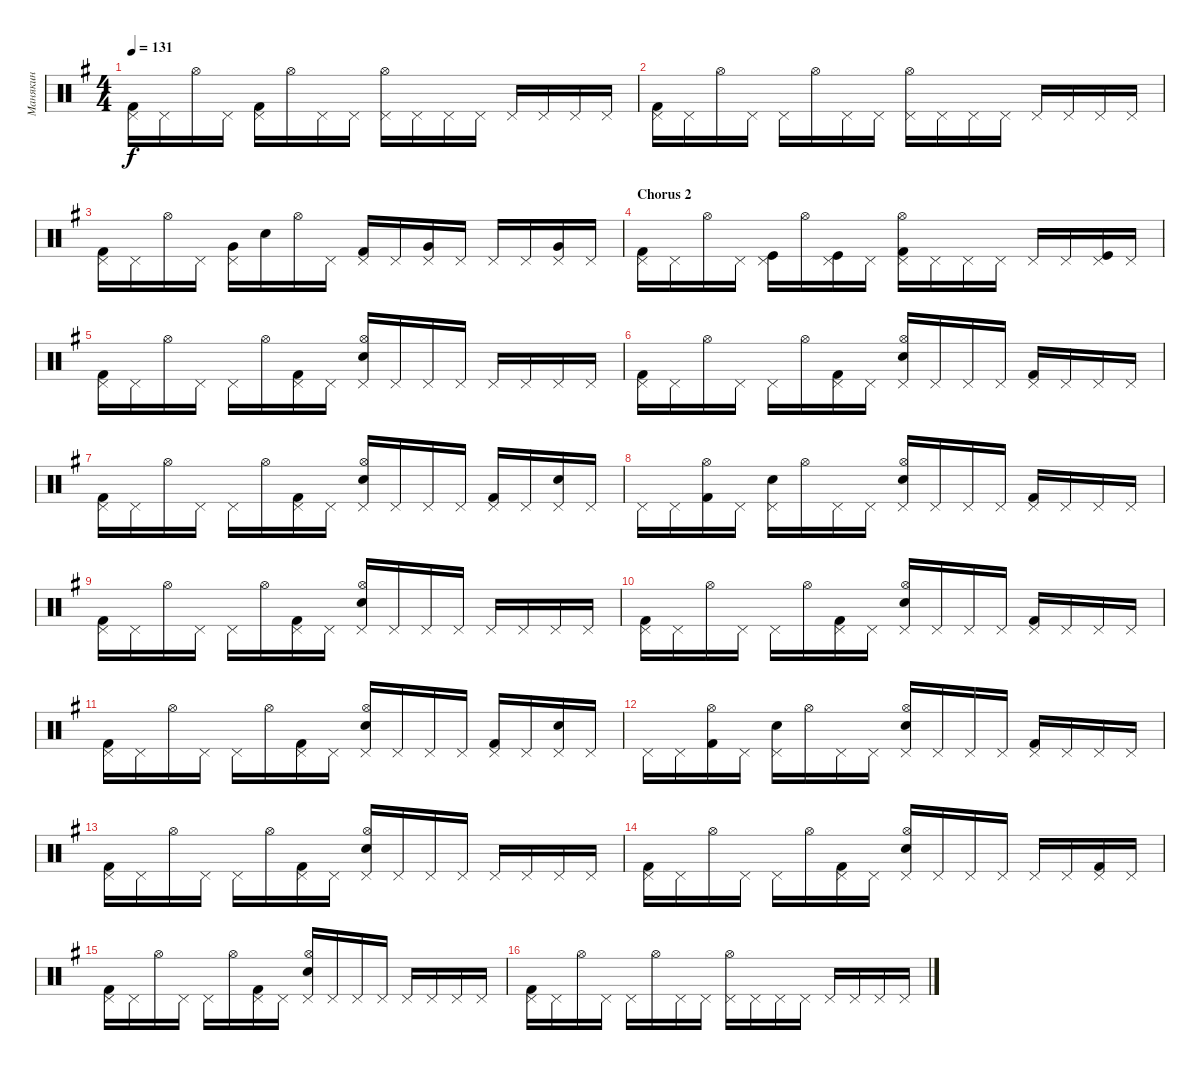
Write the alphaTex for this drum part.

\track ("Манякин" "Манякин") {instrument percussion}
\staff {score}
\articulation defaults
\ts (4 4)
\tempo 131
\clef neutral
\ks g
("Pedal Hi-Hat (hit)" "Kick (hit) 2").16{dy f} "Pedal Hi-Hat (hit)".16 "Hi-Hat (open)".16 "Pedal Hi-Hat (hit)".16 ("Pedal Hi-Hat (hit)" "Kick (hit) 2").16 "Hi-Hat (open)".16 "Pedal Hi-Hat (hit)".16 "Pedal Hi-Hat (hit)".16 ("Pedal Hi-Hat (hit)" "Hi-Hat (open)").16 "Pedal Hi-Hat (hit)".16 "Pedal Hi-Hat (hit)".16 "Pedal Hi-Hat (hit)".16 "Pedal Hi-Hat (hit)".16 "Pedal Hi-Hat (hit)".16 "Pedal Hi-Hat (hit)".16 "Pedal Hi-Hat (hit)".16 |
("Pedal Hi-Hat (hit)" "Kick (hit) 2").16 "Pedal Hi-Hat (hit)".16 "Hi-Hat (open)".16 "Pedal Hi-Hat (hit)".16 "Pedal Hi-Hat (hit)".16 "Hi-Hat (open)".16 "Pedal Hi-Hat (hit)".16 "Pedal Hi-Hat (hit)".16 ("Pedal Hi-Hat (hit)" "Hi-Hat (open)").16 "Pedal Hi-Hat (hit)".16 "Pedal Hi-Hat (hit)".16 "Pedal Hi-Hat (hit)".16 "Pedal Hi-Hat (hit)".16 "Pedal Hi-Hat (hit)".16 "Pedal Hi-Hat (hit)".16 "Pedal Hi-Hat (hit)".16 |
("Pedal Hi-Hat (hit)" "Kick (hit) 2").16 "Pedal Hi-Hat (hit)".16 "Hi-Hat (open)".16 "Pedal Hi-Hat (hit)".16 ("Pedal Hi-Hat (hit)" "Very Low Tom (hit)").16 "Snare (hit)".16 "Hi-Hat (open)".16 "Pedal Hi-Hat (hit)".16 ("Pedal Hi-Hat (hit)" "Kick (hit) 2").16 "Pedal Hi-Hat (hit)".16 ("Pedal Hi-Hat (hit)" "Very Low Tom (hit)").16 "Pedal Hi-Hat (hit)".16 "Pedal Hi-Hat (hit)".16 "Pedal Hi-Hat (hit)".16 ("Pedal Hi-Hat (hit)" "Very Low Tom (hit)").16 "Pedal Hi-Hat (hit)".16 |
\section ("" "Chorus 2")
("Pedal Hi-Hat (hit)" "Kick (hit) 2").16 "Pedal Hi-Hat (hit)".16 "Hi-Hat (open)".16 "Pedal Hi-Hat (hit)".16 ("Pedal Hi-Hat (hit)" "Kick (hit)").16 "Hi-Hat (open)".16 ("Pedal Hi-Hat (hit)" "Kick (hit)").16 "Pedal Hi-Hat (hit)".16 ("Pedal Hi-Hat (hit)" "Hi-Hat (open)" "Kick (hit) 2").16 "Pedal Hi-Hat (hit)".16 "Pedal Hi-Hat (hit)".16 "Pedal Hi-Hat (hit)".16 "Pedal Hi-Hat (hit)".16 "Pedal Hi-Hat (hit)".16 ("Pedal Hi-Hat (hit)" "Kick (hit)").16 "Pedal Hi-Hat (hit)".16 |
("Pedal Hi-Hat (hit)" "Kick (hit) 2").16 "Pedal Hi-Hat (hit)".16 "Hi-Hat (open)".16 "Pedal Hi-Hat (hit)".16 "Pedal Hi-Hat (hit)".16 "Hi-Hat (open)".16 ("Pedal Hi-Hat (hit)" "Kick (hit) 2").16 "Pedal Hi-Hat (hit)".16 ("Pedal Hi-Hat (hit)" "Hi-Hat (open)" "Snare (hit) 2").16 "Pedal Hi-Hat (hit)".16 "Pedal Hi-Hat (hit)".16 "Pedal Hi-Hat (hit)".16 "Pedal Hi-Hat (hit)".16 "Pedal Hi-Hat (hit)".16 "Pedal Hi-Hat (hit)".16 "Pedal Hi-Hat (hit)".16 |
("Pedal Hi-Hat (hit)" "Kick (hit) 2").16 "Pedal Hi-Hat (hit)".16 "Hi-Hat (open)".16 "Pedal Hi-Hat (hit)".16 "Pedal Hi-Hat (hit)".16 "Hi-Hat (open)".16 ("Pedal Hi-Hat (hit)" "Kick (hit) 2").16 "Pedal Hi-Hat (hit)".16 ("Pedal Hi-Hat (hit)" "Hi-Hat (open)" "Snare (hit) 2").16 "Pedal Hi-Hat (hit)".16 "Pedal Hi-Hat (hit)".16 "Pedal Hi-Hat (hit)".16 ("Pedal Hi-Hat (hit)" "Kick (hit) 2").16 "Pedal Hi-Hat (hit)".16 "Pedal Hi-Hat (hit)".16 "Pedal Hi-Hat (hit)".16 |
("Pedal Hi-Hat (hit)" "Kick (hit) 2").16 "Pedal Hi-Hat (hit)".16 "Hi-Hat (open)".16 "Pedal Hi-Hat (hit)".16 "Pedal Hi-Hat (hit)".16 "Hi-Hat (open)".16 ("Pedal Hi-Hat (hit)" "Kick (hit) 2").16 "Pedal Hi-Hat (hit)".16 ("Pedal Hi-Hat (hit)" "Hi-Hat (open)" "Snare (hit) 2").16 "Pedal Hi-Hat (hit)".16 "Pedal Hi-Hat (hit)".16 "Pedal Hi-Hat (hit)".16 ("Pedal Hi-Hat (hit)" "Kick (hit) 2").16 "Pedal Hi-Hat (hit)".16 ("Pedal Hi-Hat (hit)" "Snare (hit) 2").16 "Pedal Hi-Hat (hit)".16 |
"Pedal Hi-Hat (hit)".16 "Pedal Hi-Hat (hit)".16 ("Hi-Hat (open)" "Kick (hit) 2").16 "Pedal Hi-Hat (hit)".16 ("Pedal Hi-Hat (hit)" "Snare (hit) 2").16 "Hi-Hat (open)".16 "Pedal Hi-Hat (hit)".16 "Pedal Hi-Hat (hit)".16 ("Pedal Hi-Hat (hit)" "Hi-Hat (open)" "Snare (hit) 2").16 "Pedal Hi-Hat (hit)".16 "Pedal Hi-Hat (hit)".16 "Pedal Hi-Hat (hit)".16 ("Pedal Hi-Hat (hit)" "Kick (hit) 2").16 "Pedal Hi-Hat (hit)".16 "Pedal Hi-Hat (hit)".16 "Pedal Hi-Hat (hit)".16 |
("Pedal Hi-Hat (hit)" "Kick (hit) 2").16 "Pedal Hi-Hat (hit)".16 "Hi-Hat (open)".16 "Pedal Hi-Hat (hit)".16 "Pedal Hi-Hat (hit)".16 "Hi-Hat (open)".16 ("Pedal Hi-Hat (hit)" "Kick (hit) 2").16 "Pedal Hi-Hat (hit)".16 ("Pedal Hi-Hat (hit)" "Hi-Hat (open)" "Snare (hit) 2").16 "Pedal Hi-Hat (hit)".16 "Pedal Hi-Hat (hit)".16 "Pedal Hi-Hat (hit)".16 "Pedal Hi-Hat (hit)".16 "Pedal Hi-Hat (hit)".16 "Pedal Hi-Hat (hit)".16 "Pedal Hi-Hat (hit)".16 |
("Pedal Hi-Hat (hit)" "Kick (hit) 2").16 "Pedal Hi-Hat (hit)".16 "Hi-Hat (open)".16 "Pedal Hi-Hat (hit)".16 "Pedal Hi-Hat (hit)".16 "Hi-Hat (open)".16 ("Pedal Hi-Hat (hit)" "Kick (hit) 2").16 "Pedal Hi-Hat (hit)".16 ("Pedal Hi-Hat (hit)" "Hi-Hat (open)" "Snare (hit) 2").16 "Pedal Hi-Hat (hit)".16 "Pedal Hi-Hat (hit)".16 "Pedal Hi-Hat (hit)".16 ("Pedal Hi-Hat (hit)" "Kick (hit) 2").16 "Pedal Hi-Hat (hit)".16 "Pedal Hi-Hat (hit)".16 "Pedal Hi-Hat (hit)".16 |
("Pedal Hi-Hat (hit)" "Kick (hit) 2").16 "Pedal Hi-Hat (hit)".16 "Hi-Hat (open)".16 "Pedal Hi-Hat (hit)".16 "Pedal Hi-Hat (hit)".16 "Hi-Hat (open)".16 ("Pedal Hi-Hat (hit)" "Kick (hit) 2").16 "Pedal Hi-Hat (hit)".16 ("Pedal Hi-Hat (hit)" "Hi-Hat (open)" "Snare (hit) 2").16 "Pedal Hi-Hat (hit)".16 "Pedal Hi-Hat (hit)".16 "Pedal Hi-Hat (hit)".16 ("Pedal Hi-Hat (hit)" "Kick (hit) 2").16 "Pedal Hi-Hat (hit)".16 ("Pedal Hi-Hat (hit)" "Snare (hit) 2").16 "Pedal Hi-Hat (hit)".16 |
"Pedal Hi-Hat (hit)".16 "Pedal Hi-Hat (hit)".16 ("Hi-Hat (open)" "Kick (hit) 2").16 "Pedal Hi-Hat (hit)".16 ("Pedal Hi-Hat (hit)" "Snare (hit) 2").16 "Hi-Hat (open)".16 "Pedal Hi-Hat (hit)".16 "Pedal Hi-Hat (hit)".16 ("Pedal Hi-Hat (hit)" "Hi-Hat (open)" "Snare (hit) 2").16 "Pedal Hi-Hat (hit)".16 "Pedal Hi-Hat (hit)".16 "Pedal Hi-Hat (hit)".16 ("Pedal Hi-Hat (hit)" "Kick (hit) 2").16 "Pedal Hi-Hat (hit)".16 "Pedal Hi-Hat (hit)".16 "Pedal Hi-Hat (hit)".16 |
("Pedal Hi-Hat (hit)" "Kick (hit) 2").16 "Pedal Hi-Hat (hit)".16 "Hi-Hat (open)".16 "Pedal Hi-Hat (hit)".16 "Pedal Hi-Hat (hit)".16 "Hi-Hat (open)".16 ("Pedal Hi-Hat (hit)" "Kick (hit) 2").16 "Pedal Hi-Hat (hit)".16 ("Pedal Hi-Hat (hit)" "Hi-Hat (open)" "Snare (hit) 2").16 "Pedal Hi-Hat (hit)".16 "Pedal Hi-Hat (hit)".16 "Pedal Hi-Hat (hit)".16 "Pedal Hi-Hat (hit)".16 "Pedal Hi-Hat (hit)".16 "Pedal Hi-Hat (hit)".16 "Pedal Hi-Hat (hit)".16 |
("Pedal Hi-Hat (hit)" "Kick (hit) 2").16 "Pedal Hi-Hat (hit)".16 "Hi-Hat (open)".16 "Pedal Hi-Hat (hit)".16 "Pedal Hi-Hat (hit)".16 "Hi-Hat (open)".16 ("Pedal Hi-Hat (hit)" "Kick (hit) 2").16 "Pedal Hi-Hat (hit)".16 ("Pedal Hi-Hat (hit)" "Hi-Hat (open)" "Snare (hit) 2").16 "Pedal Hi-Hat (hit)".16 "Pedal Hi-Hat (hit)".16 "Pedal Hi-Hat (hit)".16 "Pedal Hi-Hat (hit)".16 "Pedal Hi-Hat (hit)".16 ("Pedal Hi-Hat (hit)" "Kick (hit) 2").16 "Pedal Hi-Hat (hit)".16 |
("Pedal Hi-Hat (hit)" "Kick (hit) 2").16 "Pedal Hi-Hat (hit)".16 "Hi-Hat (open)".16 "Pedal Hi-Hat (hit)".16 "Pedal Hi-Hat (hit)".16 "Hi-Hat (open)".16 ("Pedal Hi-Hat (hit)" "Kick (hit) 2").16 "Pedal Hi-Hat (hit)".16 ("Pedal Hi-Hat (hit)" "Hi-Hat (open)" "Snare (hit) 2").16 "Pedal Hi-Hat (hit)".16 "Pedal Hi-Hat (hit)".16 "Pedal Hi-Hat (hit)".16 "Pedal Hi-Hat (hit)".16 "Pedal Hi-Hat (hit)".16 "Pedal Hi-Hat (hit)".16 "Pedal Hi-Hat (hit)".16 |
("Pedal Hi-Hat (hit)" "Kick (hit) 2").16 "Pedal Hi-Hat (hit)".16 "Hi-Hat (open)".16 "Pedal Hi-Hat (hit)".16 "Pedal Hi-Hat (hit)".16 "Hi-Hat (open)".16 "Pedal Hi-Hat (hit)".16 "Pedal Hi-Hat (hit)".16 ("Pedal Hi-Hat (hit)" "Hi-Hat (open)").16 "Pedal Hi-Hat (hit)".16 "Pedal Hi-Hat (hit)".16 "Pedal Hi-Hat (hit)".16 "Pedal Hi-Hat (hit)".16 "Pedal Hi-Hat (hit)".16 "Pedal Hi-Hat (hit)".16 "Pedal Hi-Hat (hit)".16
